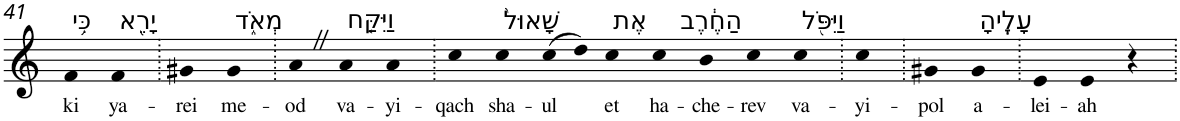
**kern	**text
*part1	*part1
*staff1	*staff1
*I"Piano	*
*I'Pno	*
!!LO:PB:g=z
*clefG2	*
*k[]	*
=41	=41
!LO:TX:a:t=כִּ֥י	!
!	!LO:LY:b
4f	ki
!LO:TX:a:t=יָרֵ֖א	!
!	!LO:LY:b
4f	ya-
=42.	=42.
!	!LO:LY:b
4g#X	-rei
!LO:TX:a:t=מְאֹ֑ד	!
!	!LO:LY:b
4g#	me-
=43.	=43.
!	!LO:LY:b
4aZ	-od
!LO:TX:a:t=וַיִּקַּ֤ח	!
!	!LO:LY:b
4a	va-
!	!LO:LY:b
4a	-yi-
=44.	=44.
!	!LO:LY:b
4cc	-qach
!LO:TX:a:t=שָׁאוּל֙	!
!	!LO:LY:b
4cc	sha-
!	!LO:LY:b
(>8cc	-ul
8dd)	.
!LO:TX:a:t=אֶת	!
!	!LO:LY:b
4cc	et
!LO:TX:a:t=הַחֶ֔רֶב	!
!	!LO:LY:b
4cc	ha-
!	!LO:LY:b
4b	-che-
!	!LO:LY:b
4cc	-rev
!LO:TX:a:t=וַיִּפֹּ֖ל	!
!	!LO:LY:b
4cc	va-
=45.	=45.
!	!LO:LY:b
4cc	-yi-
=46.	=46.
!	!LO:LY:b
4g#X	-pol
!LO:TX:a:t=עָלֶֽיהָ	!
!	!LO:LY:b
4g#	a-
=47.	=47.
!	!LO:LY:b
4e	-lei-
!	!LO:LY:b
4e	-ah
4r	.
=.	=.
*-	*-
